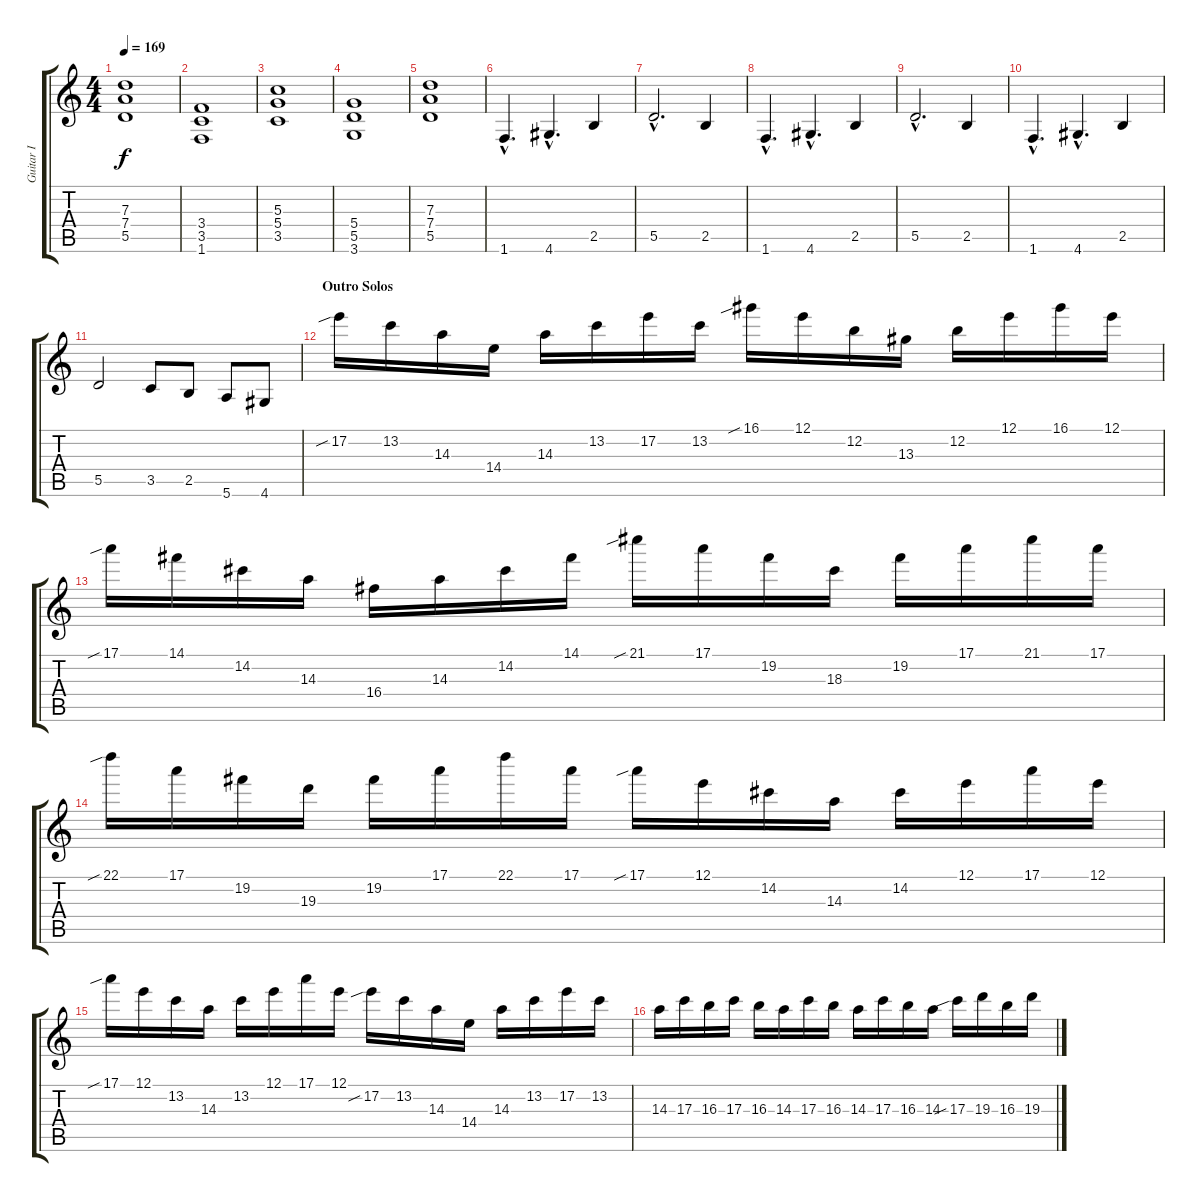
\track ("Guitar I" "Guitar I") {instrument distortionguitar}
\staff {score tabs}
\tuning (E4 B3 G3 D3 A2 E2) {hide}
\ts (4 4)
\tempo 169
\clef g2
\ks c
(7.3{t} 7.4{t} 5.5{t}).1{dy f} |
(3.4 3.5 1.6).1 |
(5.3 5.4 3.5).1 |
(5.4 5.5 3.6).1 |
(7.3 7.4 5.5).1 |
1.6{hac}.4{d} 4.6{hac}.4{d} 2.5.4 |
5.5{hac}.2{d} 2.5.4 |
1.6{hac}.4{d} 4.6{hac}.4{d} 2.5.4 |
5.5{hac}.2{d} 2.5.4 |
1.6{hac}.4{d} 4.6{hac}.4{d} 2.5.4 |
5.5.2 3.5.8 2.5.8 5.6.8 4.6.8 |
\section ("" "Outro Solos")
17.2{sib}.16 13.2.16 14.3.16 14.4.16 14.3.16 13.2.16 17.2.16 13.2.16 16.1{sib}.16 12.1.16 12.2.16 13.3.16 12.2.16 12.1.16 16.1.16 12.1.16 |
17.1{sib}.16 14.1.16 14.2.16 14.3.16 16.4.16 14.3.16 14.2.16 14.1.16 21.1{sib}.16 17.1.16 19.2.16 18.3.16 19.2.16 17.1.16 21.1.16 17.1.16 |
22.1{sib}.16 17.1.16 19.2.16 19.3.16 19.2.16 17.1.16 22.1.16 17.1.16 17.1{sib}.16 12.1.16 14.2.16 14.3.16 14.2.16 12.1.16 17.1.16 12.1.16 |
17.1{sib}.16 12.1.16 13.2.16 14.3.16 13.2.16 12.1.16 17.1.16 12.1.16 17.2{sib}.16 13.2.16 14.3.16 14.4.16 14.3.16 13.2.16 17.2.16 13.2.16 |
14.3.16 17.3.16 16.3.16 17.3.16 16.3.16 14.3.16 17.3.16 16.3.16 14.3.16 17.3.16 16.3.16 14.3.16 17.3{sib}.16 19.3.16 16.3.16 19.3.16
